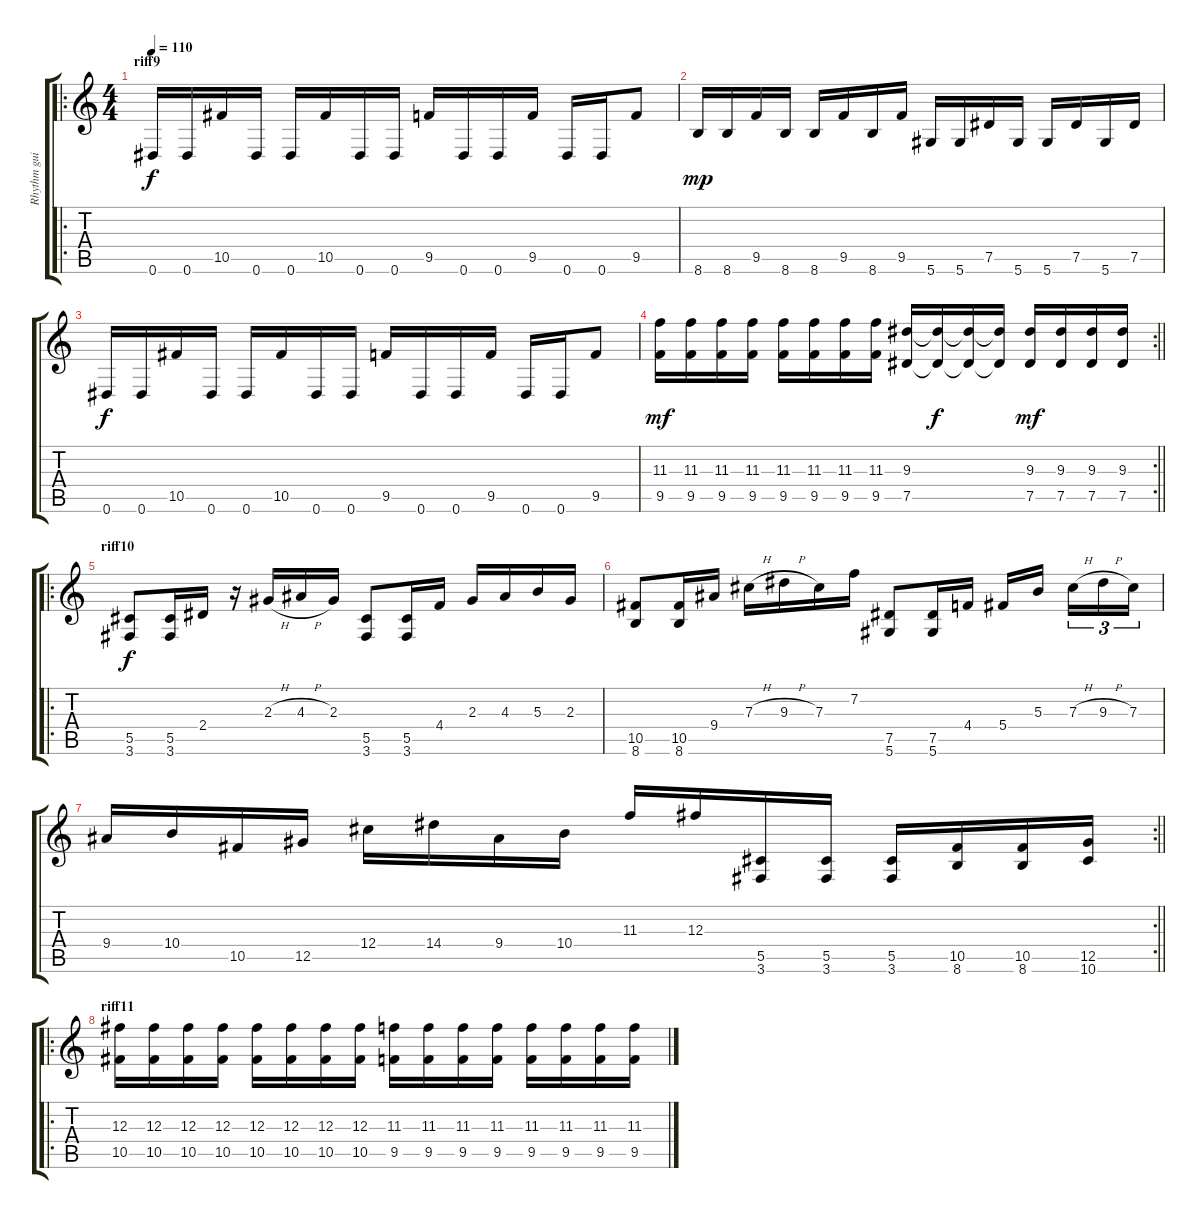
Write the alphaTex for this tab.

\track ("Rhythm guitar" "Rhythm gui") {instrument distortionguitar}
\staff {score tabs}
\tuning (Eb4 Bb3 Gb3 Db3 Ab2 Eb2) {hide}
\ro
\ts (4 4)
\section ("" "riff9")
\tempo 110
\clef g2
\ks c
0.6.16{dy f} 0.6.16 10.5.16 0.6.16 0.6.16 10.5.16 0.6.16 0.6.16 9.5.16 0.6.16 0.6.16 9.5.16 0.6.16 0.6.16 9.5.8 |
8.6.16{dy mp} 8.6.16 9.5.16 8.6.16 8.6.16 9.5.16 8.6.16 9.5.16 5.6.16 5.6.16 7.5.16 5.6.16 5.6.16 7.5.16 5.6.16 7.5.16 |
0.6.16{dy f} 0.6.16 10.5.16 0.6.16 0.6.16 10.5.16 0.6.16 0.6.16 9.5.16 0.6.16 0.6.16 9.5.16 0.6.16 0.6.16 9.5.8 |
\rc 2
\barLineRight lightlight
(11.3 9.5).16{dy mf} (11.3 9.5).16 (11.3 9.5).16 (11.3 9.5).16 (11.3 9.5).16 (11.3 9.5).16 (11.3 9.5).16 (11.3 9.5).16 (9.3 7.5).16 (9.3{t} 7.5{t}).16{dy f} (9.3{t} 7.5{t}).16 (9.3{t} 7.5{t}).16 (9.3 7.5).16{dy mf} (9.3 7.5).16 (9.3 7.5).16 (9.3 7.5).16 |
\ro
\section ("" "riff10")
(5.5 3.6).8{dy f} (5.5 3.6).16 2.4.16 r.16 2.3{h}.16 4.3{h}.16 2.3.16 (5.5 3.6).8 (5.5 3.6).16 4.4.16 2.3.16 4.3.16 5.3.16 2.3.16 |
(10.5 8.6).8 (10.5 8.6).16 9.4.16 7.3{h}.16 9.3{h}.16 7.3.16 7.2.16 (7.5 5.6).8 (7.5 5.6).16 4.4.16 5.4.16 5.3.16{beam splitsecondary} 7.3{h}.16{tu (3 2)} 9.3{h}.16{tu (3 2)} 7.3.16{tu (3 2)} |
\rc 2
\barLineRight lightlight
9.4.16 10.4.16 10.5.16 12.5.16 12.4.16 14.4.16 9.4.16 10.4.16 11.3.16 12.3.16 (5.5 3.6).16 (5.5 3.6).16 (5.5 3.6).16 (10.5 8.6).16 (10.5 8.6).16 (12.5 10.6).16 |
\ro
\section ("" "riff11")
(12.3 10.5).16 (12.3 10.5).16 (12.3 10.5).16 (12.3 10.5).16 (12.3 10.5).16 (12.3 10.5).16 (12.3 10.5).16 (12.3 10.5).16 (11.3 9.5).16 (11.3 9.5).16 (11.3 9.5).16 (11.3 9.5).16 (11.3 9.5).16 (11.3 9.5).16 (11.3 9.5).16 (11.3 9.5).16
